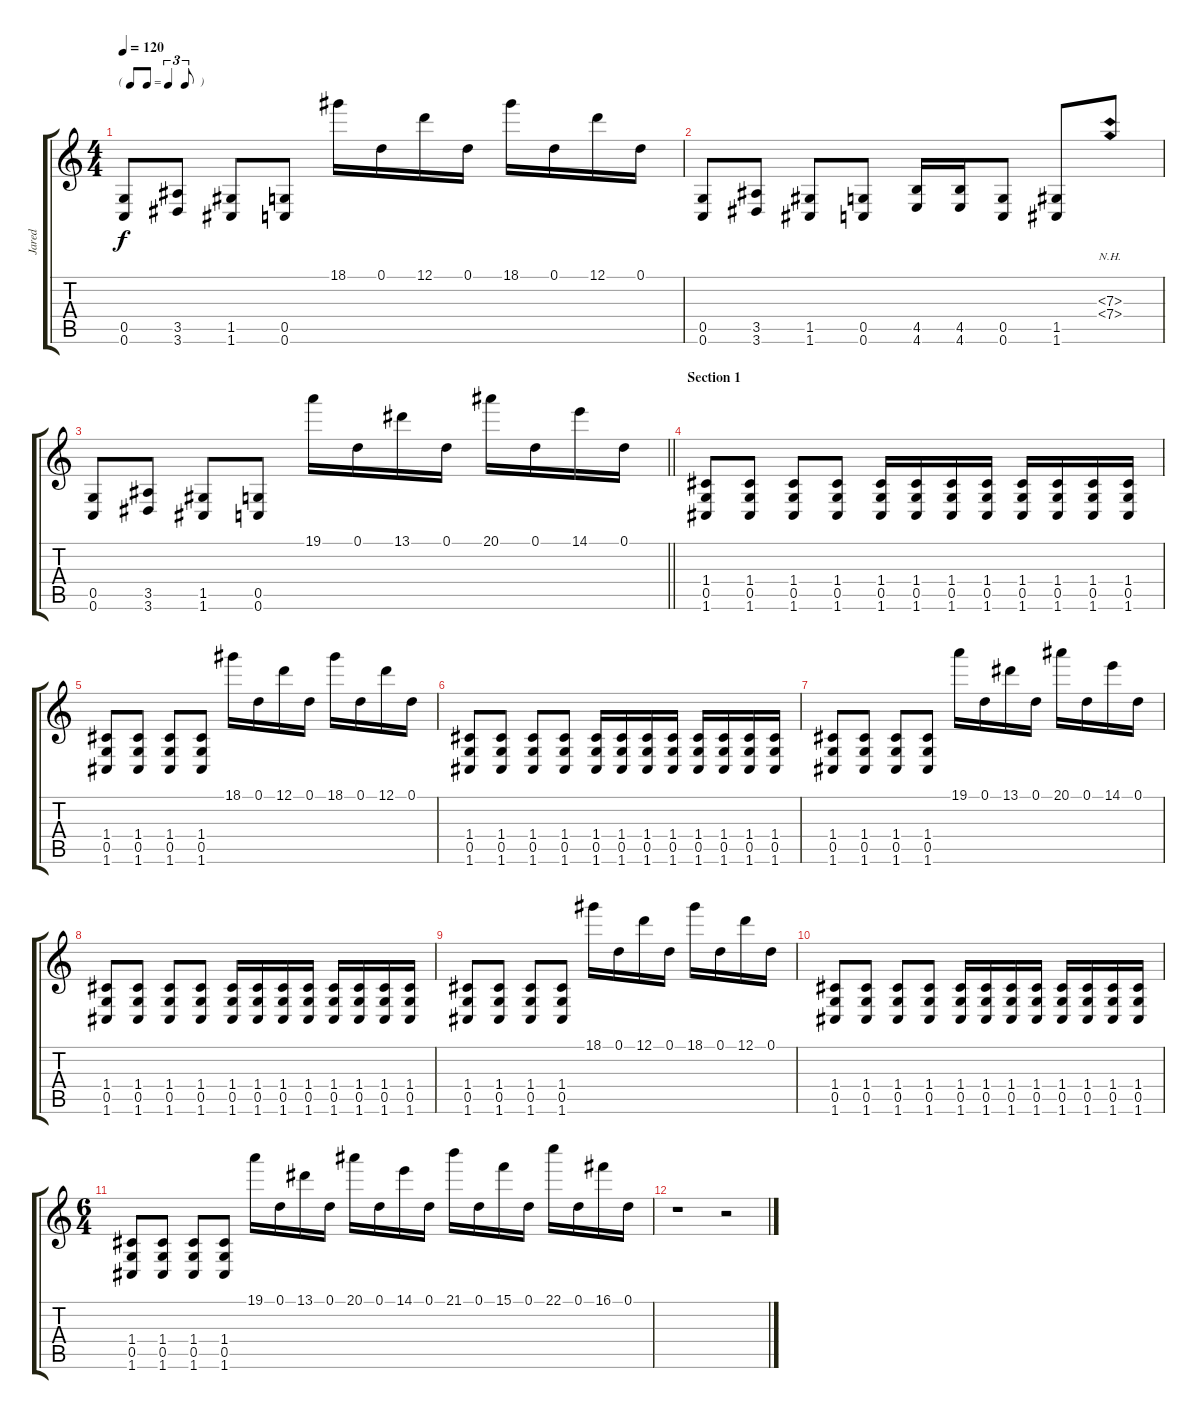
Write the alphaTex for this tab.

\track ("Jared" "Jared") {instrument overdrivenguitar}
\staff {score tabs}
\tuning (D4 A3 F3 C3 G2 C2) {hide}
\ts (4 4)
\tf triplet8th
\tempo 120
\clef g2
\ks c
(0.5 0.6).8{dy f} (3.5 3.6).8 (1.5 1.6).8 (0.5 0.6).8 18.1.16 0.1.16 12.1.16 0.1.16 18.1.16 0.1.16 12.1.16 0.1.16 |
(0.5 0.6).8 (3.5 3.6).8 (1.5 1.6).8 (0.5 0.6).8 (4.5 4.6).16 (4.5 4.6).16 (0.5 0.6).8 (1.5 1.6).8 (7.3{nh} 7.4{nh}).8 |
\barLineRight lightlight
(0.5 0.6).8 (3.5 3.6).8 (1.5 1.6).8 (0.5 0.6).8 19.1.16 0.1.16 13.1.16 0.1.16 20.1.16 0.1.16 14.1.16 0.1.16 |
\section ("" "Section 1")
(1.4 0.5 1.6).8 (1.4 0.5 1.6).8 (1.4 0.5 1.6).8 (1.4 0.5 1.6).8 (1.4 0.5 1.6).16 (1.4 0.5 1.6).16 (1.4 0.5 1.6).16 (1.4 0.5 1.6).16 (1.4 0.5 1.6).16 (1.4 0.5 1.6).16 (1.4 0.5 1.6).16 (1.4 0.5 1.6).16 |
(1.4 0.5 1.6).8 (1.4 0.5 1.6).8 (1.4 0.5 1.6).8 (1.4 0.5 1.6).8 18.1.16 0.1.16 12.1.16 0.1.16 18.1.16 0.1.16 12.1.16 0.1.16 |
(1.4 0.5 1.6).8 (1.4 0.5 1.6).8 (1.4 0.5 1.6).8 (1.4 0.5 1.6).8 (1.4 0.5 1.6).16 (1.4 0.5 1.6).16 (1.4 0.5 1.6).16 (1.4 0.5 1.6).16 (1.4 0.5 1.6).16 (1.4 0.5 1.6).16 (1.4 0.5 1.6).16 (1.4 0.5 1.6).16 |
(1.4 0.5 1.6).8 (1.4 0.5 1.6).8 (1.4 0.5 1.6).8 (1.4 0.5 1.6).8 19.1.16 0.1.16 13.1.16 0.1.16 20.1.16 0.1.16 14.1.16 0.1.16 |
(1.4 0.5 1.6).8 (1.4 0.5 1.6).8 (1.4 0.5 1.6).8 (1.4 0.5 1.6).8 (1.4 0.5 1.6).16 (1.4 0.5 1.6).16 (1.4 0.5 1.6).16 (1.4 0.5 1.6).16 (1.4 0.5 1.6).16 (1.4 0.5 1.6).16 (1.4 0.5 1.6).16 (1.4 0.5 1.6).16 |
(1.4 0.5 1.6).8 (1.4 0.5 1.6).8 (1.4 0.5 1.6).8 (1.4 0.5 1.6).8 18.1.16 0.1.16 12.1.16 0.1.16 18.1.16 0.1.16 12.1.16 0.1.16 |
(1.4 0.5 1.6).8 (1.4 0.5 1.6).8 (1.4 0.5 1.6).8 (1.4 0.5 1.6).8 (1.4 0.5 1.6).16 (1.4 0.5 1.6).16 (1.4 0.5 1.6).16 (1.4 0.5 1.6).16 (1.4 0.5 1.6).16 (1.4 0.5 1.6).16 (1.4 0.5 1.6).16 (1.4 0.5 1.6).16 |
\ts (6 4)
(1.4 0.5 1.6).8 (1.4 0.5 1.6).8 (1.4 0.5 1.6).8 (1.4 0.5 1.6).8 19.1.16 0.1.16 13.1.16 0.1.16 20.1.16 0.1.16 14.1.16 0.1.16 21.1.16 0.1.16 15.1.16 0.1.16 22.1.16 0.1.16 16.1.16 0.1.16 |
r.1 r.2
